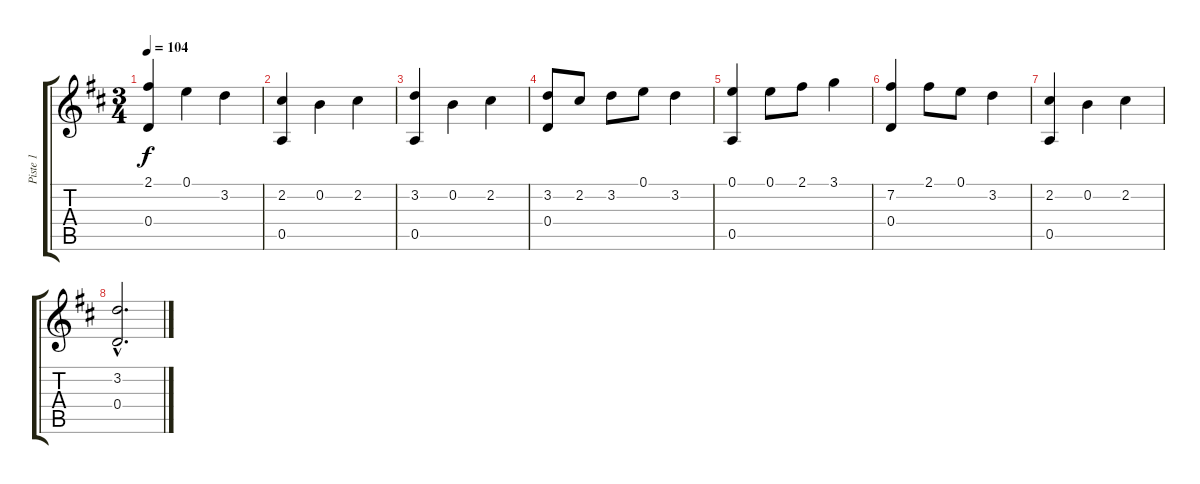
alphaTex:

\track ("Piste 1" "Piste 1") {instrument acousticguitarnylon}
\staff {score tabs}
\tuning (E4 B3 G3 D3 A2 E2) {hide}
\ts (3 4)
\tempo 104
\clef g2
\ks d
(2.1 0.4).4{dy f} 0.1.4 3.2.4 |
(2.2 0.5).4 0.2.4 2.2.4 |
(3.2 0.5).4 0.2.4 2.2.4 |
(3.2 0.4).8 2.2.8 3.2.8 0.1.8 3.2.4 |
(0.1 0.5).4 0.1.8 2.1.8 3.1.4 |
(7.2 0.4).4 2.1.8 0.1.8 3.2.4 |
(2.2 0.5).4 0.2.4 2.2.4 |
(3.2{hac} 0.4{hac}).2{d}
